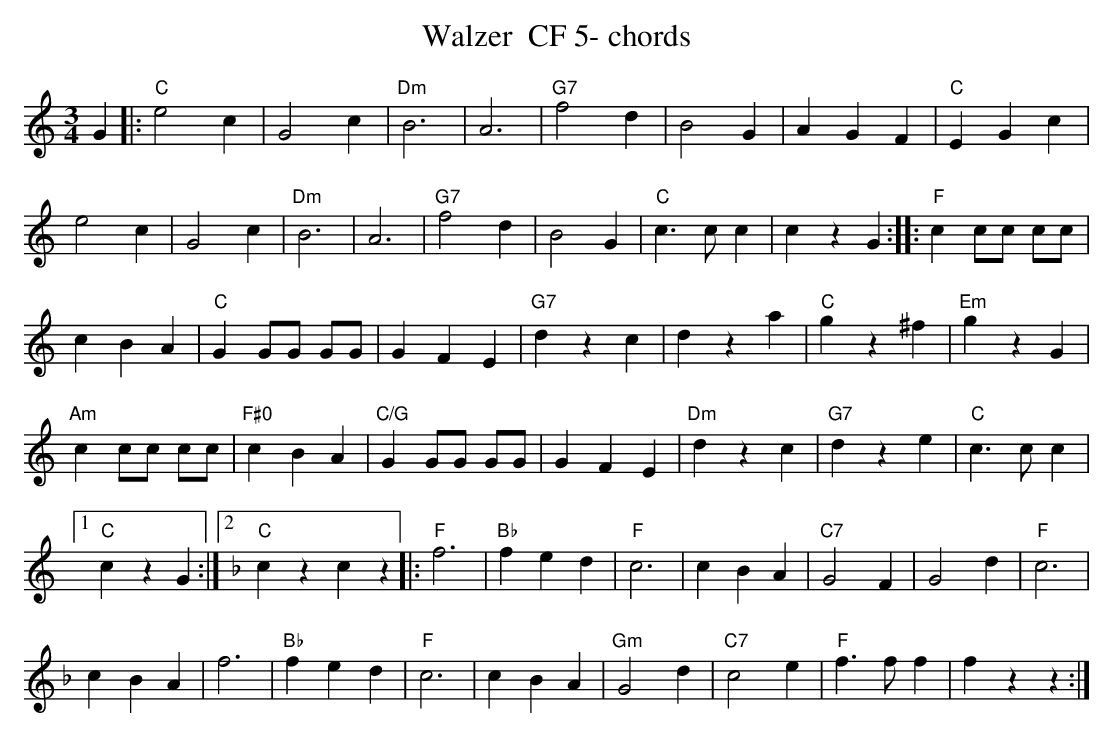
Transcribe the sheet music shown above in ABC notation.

X:1
T:Walzer  CF 5- chords
M:3/4
L:1/4
K:Cmaj%%MIDI gchordon
G |: "C"e2c | G2c | "Dm"B3 | A3 | "G7"f2d | B2G | AGF | "C"EGc |
e2c | G2c | "Dm"B3 | A3 | "G7"f2d | B2G | "C"c>cc | czG :: "F"cc/2c/2 c/2c/2 |
cBA | "C"GG/2G/2 G/2G/2 | GFE | "G7"dzc | dza | "C"gz^f | "Em"gzG |
"Am"cc/2c/2 c/2c/2 | "F#0"cBA | "C/G"GG/2G/2 G/2G/2 | GFE | "Dm"dzc | "G7"dze | "C"c>cc |1
"C"czG :|2 [K:Fmaj] "C"czcz |: "F"f3 | "Bb"fed | "F"c3 | cBA | "C7"G2F | G2d | "F"c3 |
cBA | f3 | "Bb"fed | "F"c3 | cBA | "Gm"G2d | "C7"c2e | "F"f>ff | fzz :|
